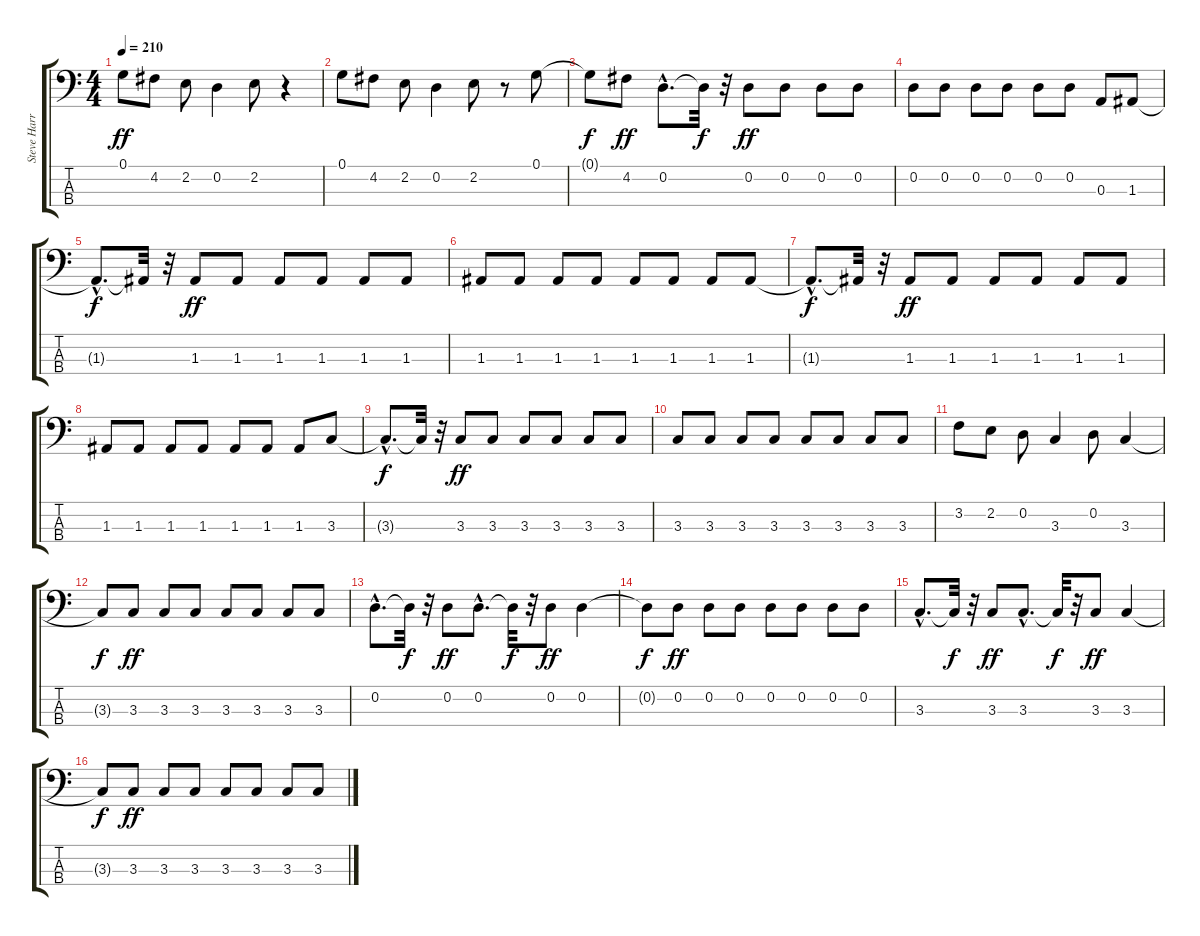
\track ("Steve Harris" "Steve Harr") {instrument electricbassfinger}
\staff {score tabs}
\tuning (G2 D2 A1 E1) {hide}
\ts (4 4)
\tempo 210
\clef f4
\ks c
0.1.8{dy ff} 4.2.8 2.2.8 0.2.4 2.2.8 r.4 |
0.1.8 4.2.8 2.2.8 0.2.4 2.2.8 r.8 0.1.8 |
0.1{t}.8{dy f} 4.2.8{dy ff} 0.2{hac}.8{d} 0.2{t}.32{dy f} r.32 0.2.8{dy ff} 0.2.8 0.2.8 0.2.8 |
0.2.8 0.2.8 0.2.8 0.2.8 0.2.8 0.2.8 0.3.8 1.3.8 |
1.3{hac t}.8{d dy f} 1.3{t}.32 r.32 1.3.8{dy ff} 1.3.8 1.3.8 1.3.8 1.3.8 1.3.8 |
1.3.8 1.3.8 1.3.8 1.3.8 1.3.8 1.3.8 1.3.8 1.3.8 |
1.3{hac t}.8{d dy f} 1.3{t}.32 r.32 1.3.8{dy ff} 1.3.8 1.3.8 1.3.8 1.3.8 1.3.8 |
1.3.8 1.3.8 1.3.8 1.3.8 1.3.8 1.3.8 1.3.8 3.3.8 |
3.3{hac t}.8{d dy f} 3.3{t}.32 r.32 3.3.8{dy ff} 3.3.8 3.3.8 3.3.8 3.3.8 3.3.8 |
3.3.8 3.3.8 3.3.8 3.3.8 3.3.8 3.3.8 3.3.8 3.3.8 |
3.2.8 2.2.8 0.2.8 3.3.4 0.2.8 3.3.4 |
3.3{t}.8{dy f} 3.3.8{dy ff} 3.3.8 3.3.8 3.3.8 3.3.8 3.3.8 3.3.8 |
0.2{hac}.8{d} 0.2{t}.32{dy f} r.32 0.2.8{dy ff} 0.2{hac}.8{d} 0.2{t}.32{dy f} r.32 0.2.8{dy ff} 0.2.4 |
0.2{t}.8{dy f} 0.2.8{dy ff} 0.2.8 0.2.8 0.2.8 0.2.8 0.2.8 0.2.8 |
3.3{hac}.8{d} 3.3{t}.32{dy f} r.32 3.3.8{dy ff} 3.3{hac}.8{d} 3.3{t}.32{dy f} r.32 3.3.8{dy ff} 3.3.4 |
3.3{t}.8{dy f} 3.3.8{dy ff} 3.3.8 3.3.8 3.3.8 3.3.8 3.3.8 3.3.8
